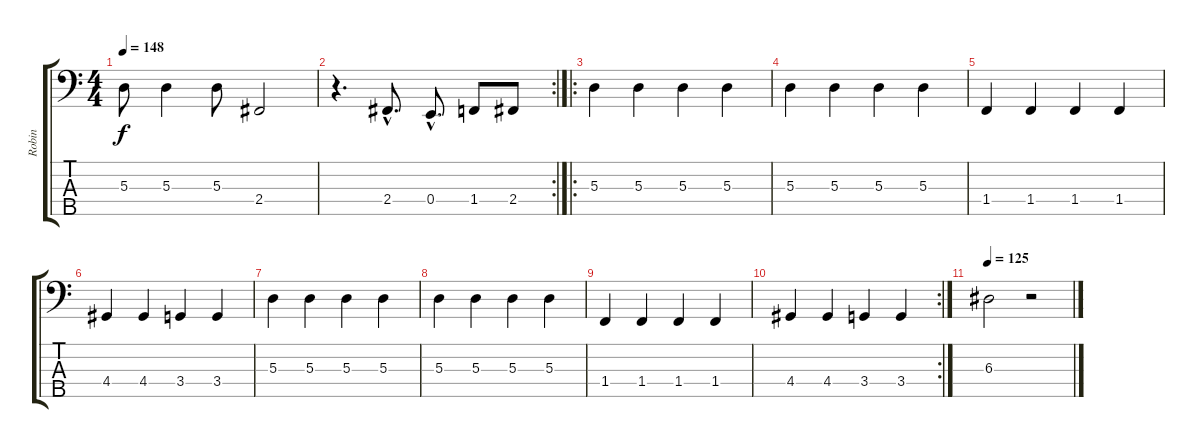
\track ("Robin" "Robin") {instrument electricbasspick}
\staff {score tabs}
\tuning (G2 D2 A1 E1 B0) {hide}
\ts (4 4)
\tempo 148
\clef f4
\ks c
5.3.8{dy f} 5.3.4 5.3.8 2.4.2 |
\rc 2
r.4{d} 2.4{hac}.8{d} 0.4{hac}.8{d} 1.4.8 2.4.8 |
\ro
5.3.4 5.3.4 5.3.4 5.3.4 |
5.3.4 5.3.4 5.3.4 5.3.4 |
1.4.4 1.4.4 1.4.4 1.4.4 |
4.4.4 4.4.4 3.4.4 3.4.4 |
5.3.4 5.3.4 5.3.4 5.3.4 |
5.3.4 5.3.4 5.3.4 5.3.4 |
1.4.4 1.4.4 1.4.4 1.4.4 |
\rc 2
4.4.4 4.4.4 3.4.4 3.4.4 |
\tempo 125
6.3.2 r.2
